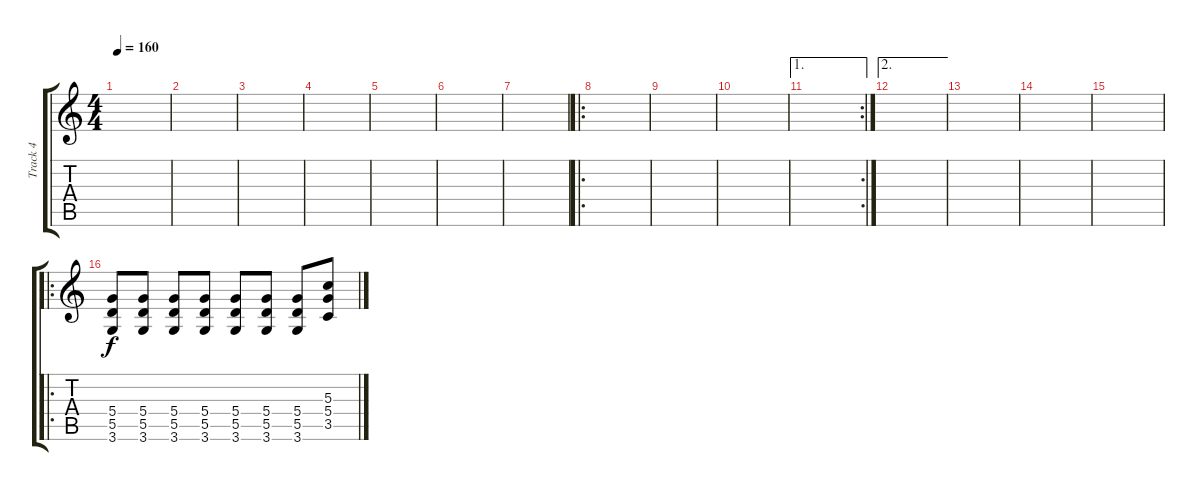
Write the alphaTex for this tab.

\track ("Track 4" "Track 4") {instrument acousticguitarnylon}
\staff {score tabs}
\tuning (E4 B3 G3 D3 A2 E2) {hide}
\ts (4 4)
\tempo 160
\clef g2
\ks c
|
|
|
|
|
|
|
\ro
|
|
|
\ae 1
\rc 2
|
\ae 2
|
|
|
|
\ro
(5.4 5.5 3.6).8 (5.4 5.5 3.6).8 (5.4 5.5 3.6).8 (5.4 5.5 3.6).8 (5.4 5.5 3.6).8 (5.4 5.5 3.6).8 (5.4 5.5 3.6).8 (5.3 5.4 3.5).8
